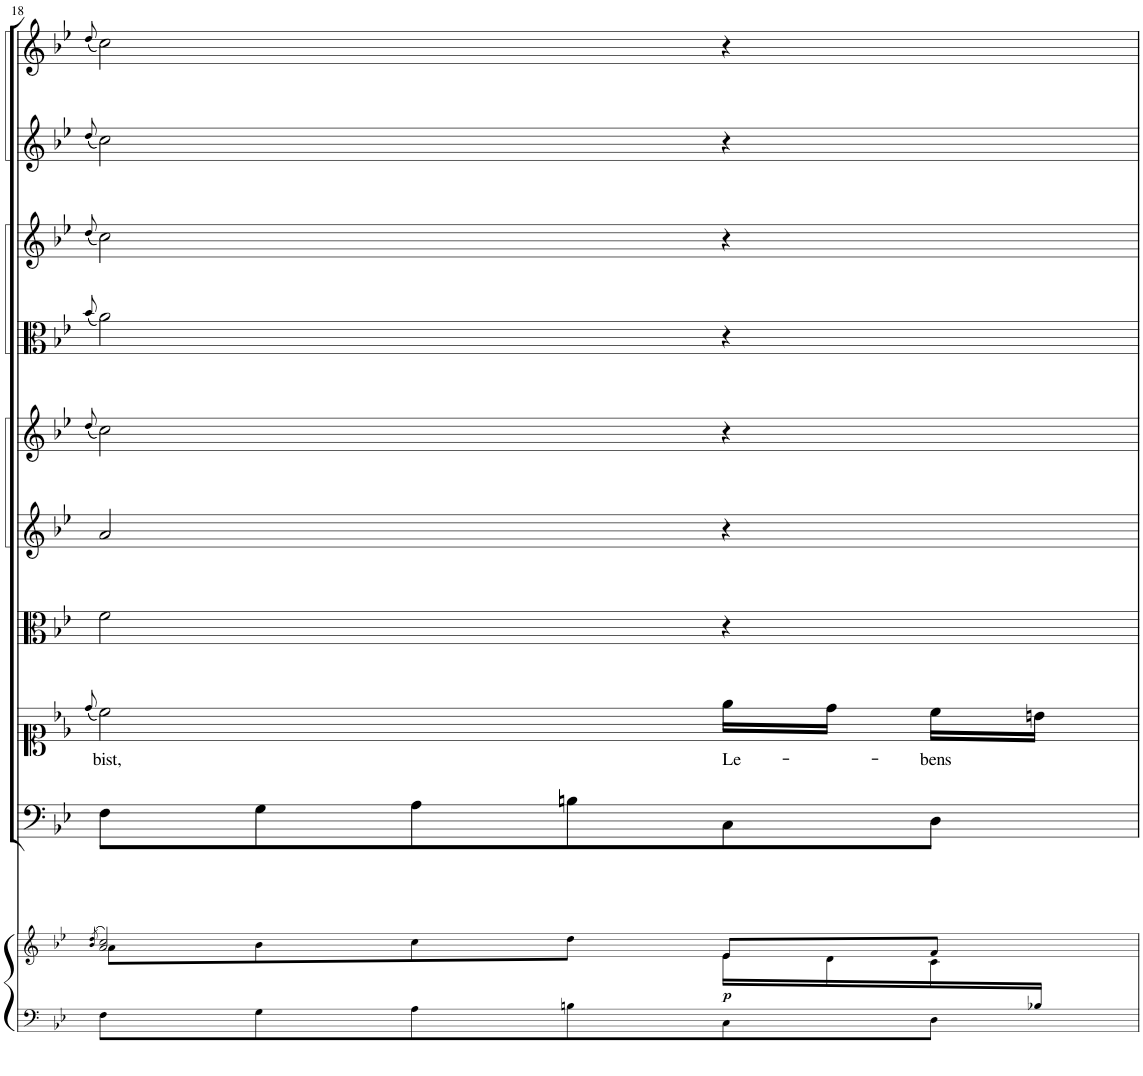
**kern	**kern	**dynam	**kern	**kern	**text	**kern	**kern	**kern	**kern	**kern	**kern	**kern
*part10	*part10	*part10	*part9	*part8	*part8	*part7	*part6	*part5	*part4	*part3	*part2	*part1
*staff11	*staff10	*staff10/11	*staff9	*staff8	*staff8	*staff7	*staff6	*staff5	*staff4	*staff3	*staff2	*staff1
*I"Piano reduction	*	*	*I"Continuo	*I"Soprano	*	*I"Viola	*I"Violino II	*I"Violino I	*I"Oboe II (Oboe da caccia)	*I"Oboe I	*I"Flauto II	*I"Flauto I
*I'Pno	*	*	*	*	*	*I'Vla	*I'Vln	*I'Vln	*	*I'Ob	*I'Fl	*I'Fl
!!LO:PB:g=z
*clefF4	*clefG2	*	*clefF4	*clefC1	*	*clefC3	*clefG2	*clefG2	*clefC3	*clefG2	*clefG2	*clefG2
*	*	*	*	*	*	*	*	*	*Trd12c21	*	*	*
*k[b-e-]	*k[b-e-]	*	*k[b-e-]	*k[b-e-]	*	*k[b-e-]	*k[b-e-]	*k[b-e-]	*k[b-e-]	*k[b-e-]	*k[b-e-]	*k[b-e-]
*M3/4	*M3/4	*	*M3/4	*M3/4	*	*M3/4	*M3/4	*M3/4	*M3/4	*M3/4	*M3/4	*M3/4
=18	=18	=18	=18	=18	=18	=18	=18	=18	=18	=18	=18	=18
.	(>8qb-/ 8qdd/	.	.	(8qdd/	.	.	.	(8qdd/	(8qb-/	(8qdd/	(8qdd/	(8qdd/
*^	*^	*	*	*	*	*	*	*	*	*	*	*
!	!	!	!	!	!	!	!LO:LY:b	!	!	!	!	!	!	!
8.ryy	8F\L	2a/ 2cc/)	8a\L	.	8F\L	2cc\)	bist,	2f\	2a/	2cc\)	2a\)	2cc\)	2cc\)	2cc\)
.	8G\	.	8b-\	.	8G\	.	.	.	.	.	.	.	.	.
.	8A\	.	8cc\	.	8A\	.	.	.	.	.	.	.	.	.
.	8Bn\	.	8dd\J	.	8Bn\	.	.	.	.	.	.	.	.	.
!	!	!	!	!LO:DY:b	!	!	!LO:LY:b	!	!	!	!	!	!	!
.	8C\	8e-/L	16e-\LL	p	8C\	16ee-\LL	Le-	4r	4r	4r	4r	4r	4r	4r
.	.	.	16d\	.	.	16dd\JJ	.	.	.	.	.	.	.	.
!	!	!	!	!	!	!	!LO:LY:b	!	!	!	!	!	!	!
.	8D\J	8f/J	16c\	.	8D\J	16cc\LL	-bens	.	.	.	.	.	.	.
16B-X/JJ	.	.	16ryy	.	.	16bn\JJ	.	.	.	.	.	.	.	.
*v	*v	*	*	*	*	*	*	*	*	*	*	*	*	*
*	*v	*v	*	*	*	*	*	*	*	*	*	*	*
=	=	=	=	=	=	=	=	=	=	=	=	=
*-	*-	*-	*-	*-	*-	*-	*-	*-	*-	*-	*-	*-
